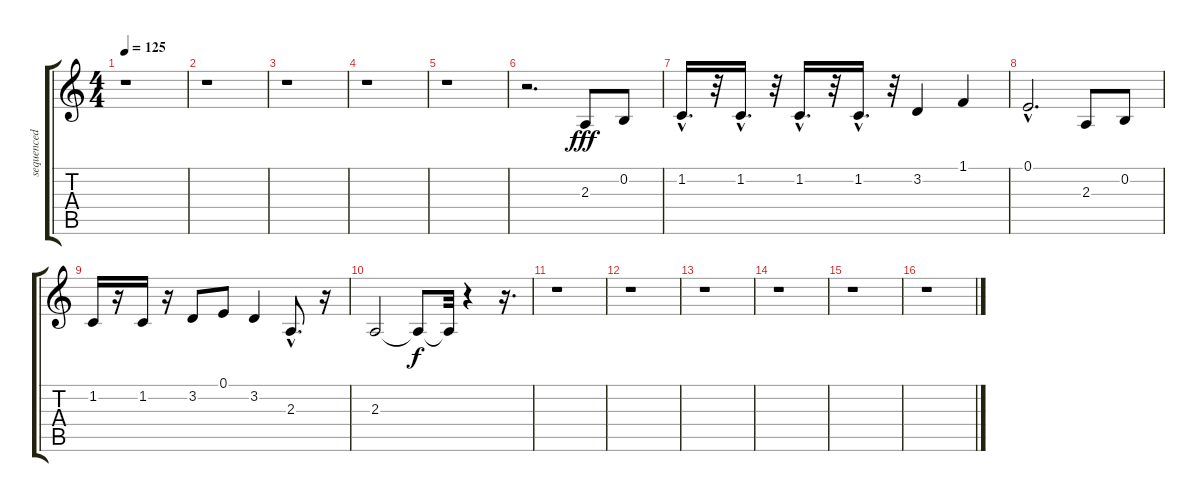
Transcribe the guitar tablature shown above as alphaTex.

\track ("sequenced  by" "sequenced ") {instrument choiraahs}
\staff {score tabs}
\tuning (E4 B3 G3 D3 A2 E2) {hide}
\ts (4 4)
\tempo 125
\clef g2
\ks c
r.1{dy f} |
r.1 |
r.1 |
r.1 |
r.1 |
r.2{d} 2.3.8{dy fff} 0.2.8 |
1.2{hac}.16{d} r.32 1.2{hac}.16{d} r.32 1.2{hac}.16{d} r.32 1.2{hac}.16{d} r.32 3.2.4 1.1.4 |
0.1{hac}.2{d} 2.3.8 0.2.8 |
1.2.16 r.16 1.2.16 r.16 3.2.8 0.1.8 3.2.4 2.3{hac}.8{d} r.16 |
2.3.2 2.3{t}.8{dy f} 2.3{t}.32 r.4 r.16{d} |
r.1 |
r.1 |
r.1 |
r.1 |
r.1 |
r.1
